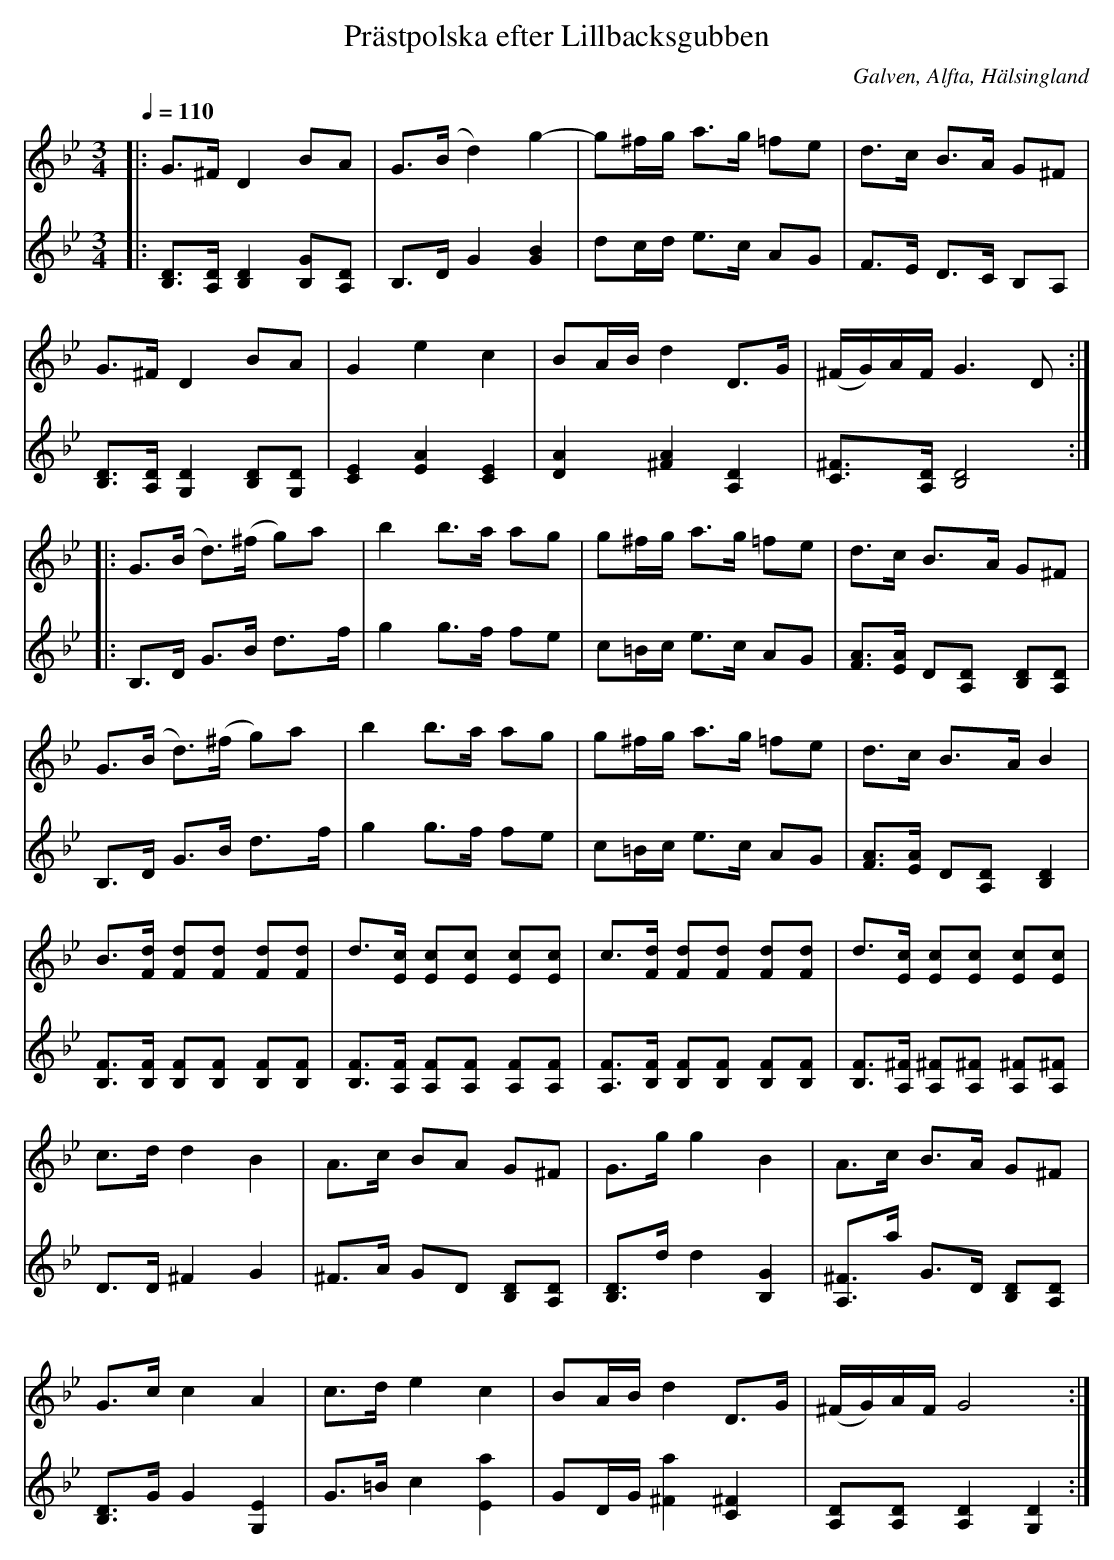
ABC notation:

X:1
T:Prästpolska efter Lillbacksgubben
O:Galven, Alfta, Hälsingland
M:3/4
L:1/8
Q:1/4=110
K:Gm
V:1
|:G>^F   D2       BA         | G>(B   d2)      g2-       | g^f/g/ a>g =fe | d>c         B>A G^F  |
G>^F   D2       BA         | G2     e2       c2           | BA/B/  d2 D>G  | (^F/G/)A/F/ G3 D  ::
G>(B   d>)(^f   g)a        | b2     b>a      ag         | g^f/g/ a>g =fe | d>c         B>A G^F  |
G>(B   d>)(^f   g)a        | b2     b>a      ag         | g^f/g/ a>g =fe | d>c         B>A B2   |
B>[Fd] [Fd][Fd] [Fd][Fd] | d>[Ec] [Ec][Ec] [Ec][Ec] | \
c>[Fd] [Fd][Fd] [Fd][Fd] | d>[Ec] [Ec][Ec] [Ec][Ec] |
c>d    d2       B2           | A>c    BA       G^F       | G>g    g2 B2     | A>c         B>A G^F  |
G>c    c2       A2           | c>d    e2       c2        | BA/B/  d2 D>G   | (^F/G/)A/F/ G4      :|
V:2
|:[DB,]>[DA,] [DB,]2 [GB,][DA,] | B,>D G2 [GB]2 | dc/d/ e>c AG | F>E D>C B,A, |
[DB,]>[DA,] [DG,]2 [DB,][DG,] | [CE]2 [EA]2 [CE]2 | [DA]2 [^FA]2 [A,D]2 | [^FC]>[DA,] [B,D]4 ::
B,>D G>B d>f | g2 g>f fe | c=B/c/ e>c AG | [AF]>[AE] D[DA,] [B,D][DA,] |
B,>D G>B d>f | g2 g>f fe | c=B/c/ e>c AG | [AF]>[AE] D[DA,] [B,D]2 |
[B,F]>[B,F] [B,F][B,F] [B,F][B,F] | [B,F]>[A,F] [A,F][A,F] [A,F][A,F] | [A,F]>[B,F] [B,F][B,F] [B,F][B,F] | [B,F]>[A,^F] [A,^F][A,^F] [A,^F][A,^F] |
D>D ^F2 G2 | ^F>A GD [DB,][DA,] | [DB,]>d d2 [GB,]2 | [^FA,]>a G>D [DB,][DA,] |
[DB,]>G G2 [EG,]2 | G>=B c2 [aE]2 | GD/G/ [a^F]2 [^FC]2 | [DA,][DA,] [DA,]2 [DG,]2 :|
